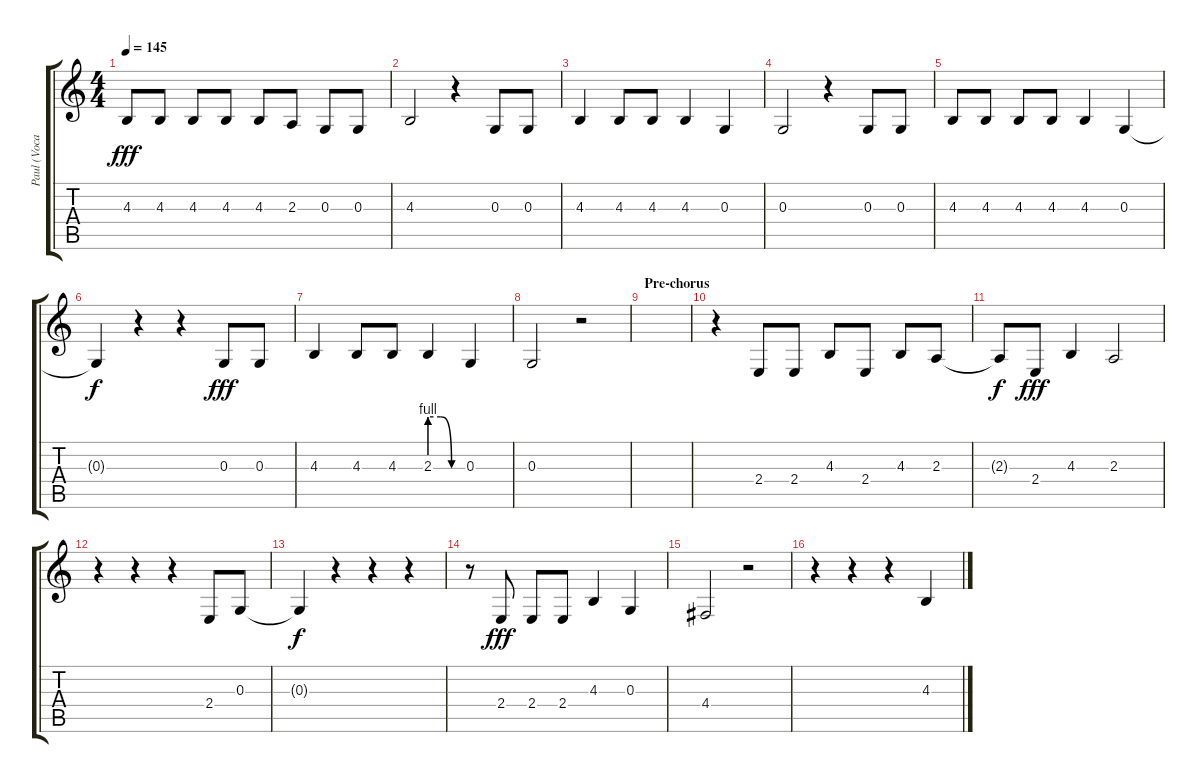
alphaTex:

\track ("Paul (Vocals)" "Paul (Voca") {instrument tenorsax}
\staff {score tabs}
\tuning (E4 B3 G3 D3 A2 E2) {hide}
\ts (4 4)
\tempo 145
\clef g2
\ks c
4.3.8{dy fff} 4.3.8 4.3.8 4.3.8 4.3.8 2.3.8 0.3.8 0.3.8 |
4.3.2 r.4 0.3.8 0.3.8 |
4.3.4 4.3.8 4.3.8 4.3.4 0.3.4 |
0.3.2 r.4 0.3.8 0.3.8 |
4.3.8 4.3.8 4.3.8 4.3.8 4.3.4 0.3.4 |
0.3{t}.4{dy f} r.4 r.4 0.3.8{dy fff} 0.3.8 |
4.3.4 4.3.8 4.3.8 2.3{be (custom 0 4 20 4 40 0 60 0)}.4 0.3.4 |
0.3.2 r.2 |
\section ("" "Pre-chorus")
|
r.4 2.4.8 2.4.8 4.3.8 2.4.8 4.3.8 2.3.8 |
2.3{t}.8{dy f} 2.4.8{dy fff} 4.3.4 2.3.2 |
r.4 r.4 r.4 2.4.8 0.3.8 |
0.3{t}.4{dy f} r.4 r.4 r.4 |
r.8 2.4.8{dy fff} 2.4.8 2.4.8 4.3.4 0.3.4 |
4.4.2 r.2 |
r.4 r.4 r.4 4.3.4
